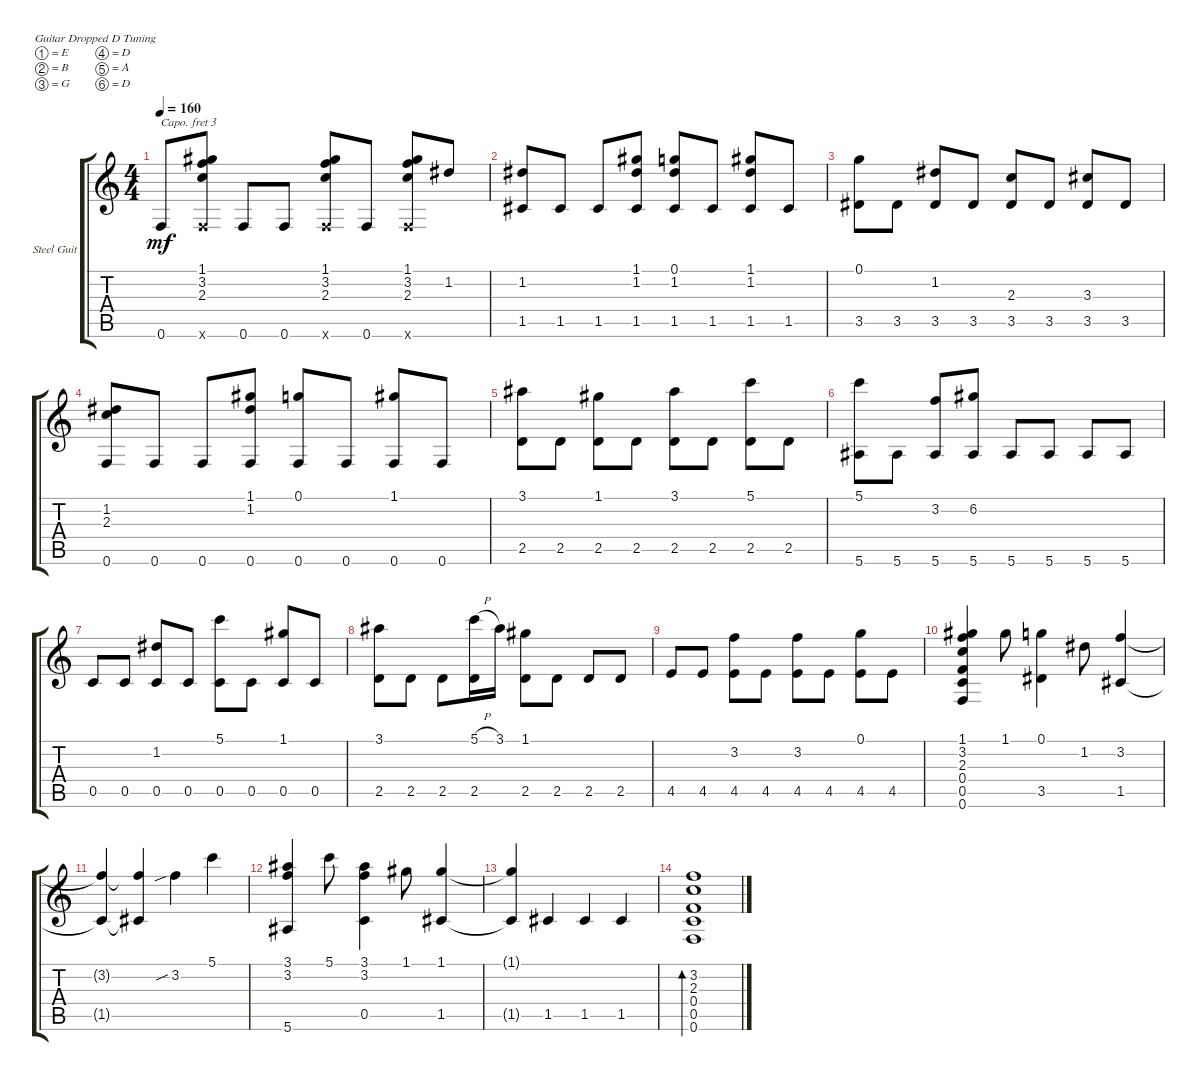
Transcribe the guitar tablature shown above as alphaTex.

\defaultSystemsLayout 4
\bracketExtendMode groupsimilarinstruments
\firstSystemTrackNameOrientation horizontal
\otherSystemsTrackNameOrientation horizontal
\track ("Steel Guitar" "Steel Guit") {instrument acousticguitarsteel}
\staff {score tabs}
\capo 3
\tuning (E4 B3 G3 D3 A2 D2)
\ts (4 4)
\tempo 160
\clef g2
\ks c
0.6.8{dy mf} (0.6{x} 2.3 3.2 1.1).8 0.6.8 0.6.8 (0.6{x} 2.3 3.2 1.1).8 0.6.8 (0.6{x} 2.3 3.2 1.1).8 1.2.8 |
(1.2 1.5).8 1.5.8 1.5.8 (1.5 1.1 1.2).8 (1.5 0.1 1.2).8 1.5.8 (1.5 1.1 1.2).8 1.5.8 |
(0.1 3.5).8 3.5.8 (3.5 1.2).8 3.5.8 (3.5 2.3).8 3.5.8 (3.5 3.3).8 3.5.8 |
(1.2 2.3 0.6).8 0.6.8 0.6.8 (1.1 0.6 1.2).8 (0.1 0.6).8 0.6.8 (1.1 0.6).8 0.6.8 |
(2.5 3.1).8 2.5.8 (2.5 1.1).8 2.5.8 (2.5 3.1).8 2.5.8 (2.5 5.1).8 2.5.8 |
(5.1 5.6).8 5.6.8 (3.2 5.6).8 (5.6 6.2).8 5.6.8 5.6.8 5.6.8 5.6.8 |
0.5.8 0.5.8 (0.5 1.2).8 0.5.8 (0.5 5.1).8 0.5.8 (0.5 1.1).8 0.5.8 |
(2.5 3.1).8 2.5.8 2.5.8 (2.5 5.1{h}).16 3.1.16 (2.5 1.1).8 2.5.8 2.5.8 2.5.8 |
4.5.8 4.5.8 (3.2 4.5).8 4.5.8 (4.5 3.2).8 4.5.8 (4.5 0.1).8 4.5.8 |
(1.1 0.4 0.6 0.5 2.3 3.2).4 1.1.8 (0.1 3.5).4 1.2.8 (3.2 1.5).4 |
(3.2{t} 1.5{t}).4 (3.2{t} 1.5{t}).4 3.2{sib}.4 5.1.4 |
(3.1 5.6 3.2).4 5.1.8 (3.1 0.5 3.2).4 1.1.8 (1.1 1.5).4 |
(1.1{t} 1.5{t}).4 1.5.4 1.5.4 1.5.4 |
(0.6 0.5 0.4 2.3 3.2).1{bd 30}
